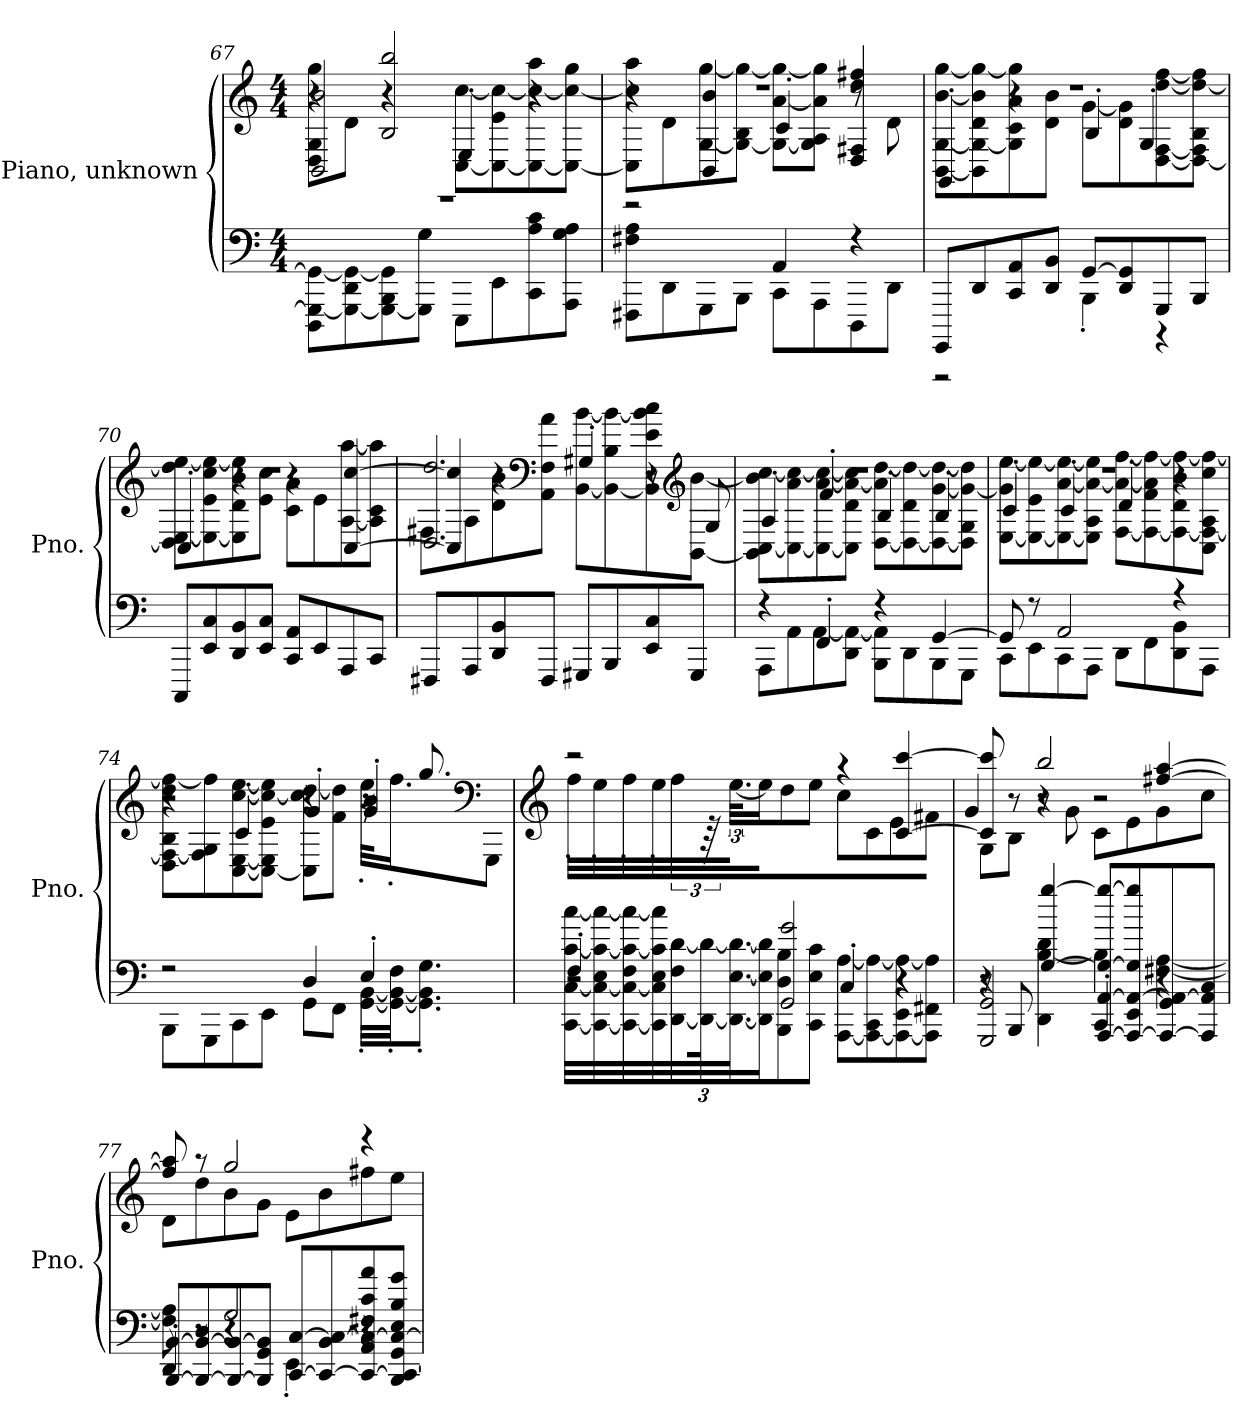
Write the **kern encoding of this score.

**kern	**kern
*part1	*part1
*staff2	*staff1
*I"Piano, unknown	*
*I'Pno.	*
*clefF4	*clefG2
*k[]	*k[]
*M4/4	*M4/4
=67	=67
*^	*^
*	*	*	*^
1r	8DDD\ 8GGG\_ 8GG\_L	4r	8D\ 8G\ 8gg\L	2BB/ 2b/
.	8GGG\_ 8DD\ 8GG\_	.	8d\J	.
.	8GGG\_ 8BBB\ 8GG\]	2B/ 2bb/	4r	.
.	8GGG\] 8G\J	.	.	.
.	8EEE\L	.	[8C\ [8cc\L	4E'/
.	8EE\	.	8C\_ 8e\ 8cc\_	.
.	8CC\ 8A\ 8c\	4r	8C\_ 8cc\_ 8aa\	4r
.	8AAA\ 8G\ 8A\J	.	8C\_ 8cc\_ 8gg\J	.
=68	=68	=68	=68	=68
2r	8FFF#X\ 8F#X\ 8A\L	1r	8C\] 8cc\] 8aa\L	4r
.	8DD\	.	8d\	.
.	8GGG\	.	[8G\ [8gg\	4BB/ 4b/
.	8BBB\J	.	8G\_ 8B\ 8gg\_J	.
4AA/	8CC\L	.	8G\_ [8a\ 8gg\_L	4c'/
.	8AAA\	.	8G\] 8A\ 8a\] 8gg\]J	.
4r	8DDD\	.	8r	4D/ 4F#X/ 4dd/ 4ff#X/
.	8DD\J	.	8d\	.
!!LO:LB:g=z	!!	!!
=69	=69	=69	=69	=69
8GGGG/L	2r	1r	[8BB\ [8G\ [8b\ [8gg\L	4GG'/
8DD/	.	.	8BB\] 8G\_ 8d\ 8b\] 8gg\_	.
8CC/ 8AA/	.	.	8G\] 8c\ 8a\ 8gg\]	4r
8DD/ 8BB/J	.	.	8d\ 8b\J	.
[8GG/L	4BBB'\	.	[8g\L	4B'/
8DD/ 8GG/]	.	.	8d\ 8g\]	.
8GGG/	4r	.	[8D\ [8F\ [8dd\ [8ff\	4G'/
8BBB/J	.	.	8D\_ 8F\] 8B\ 8dd\_ 8ff\]J	.
*v	*v	*	*	*
=70	=70	=70	=70
8CCC/L	1r	8D\] [8E\ 8dd\] [8ee\L	4C'/
8EE/ 8C/	.	8E\_ 8e\ 8cc\ 8ee\_	.
8DD/ 8BB/	.	8E\] 8d\ 8b\ 8ee\]	4r
8EE/ 8C/J	.	8e\ 8cc\J	.
8CC/ 8AA/L	.	8c\ 8a\L	4r
8EE/	.	8e\	.
8AAA/	.	[8A\ [8aa\	[4C/ [4cc/
8CC/J	.	8A\] 8c\ 8aa\]J	.
=71	=71	=71	=71
8FFF#X/L	2.D/ 2.dd/	8F#X\L	4C/] 4cc/]
8AAA/	.	8A\	.
8DD/ 8BB/	.	8d\ 8b\	4r
*	*clefF4	*	*
8FFF#/J	.	8AA\ 8F#\ 8a\J	.
8GGG#X/L	.	[8BB\ [8b\L	4G#X'/
8BBB/	.	8BB\_ 8B\ 8b\_	.
8EE/ 8C/	4r	8BB\] 8e\ 8b\] 8cc\	8r
*	*clefG2	*	*
8GGG#/J	.	[8BB\ [8b\J	8G#/
!!LO:LB:g=z	!!	!!
=72	=72	=72	=72
*^	*	*	*
4r	8AAA\L	1r	8BB\] [8C\ 8b\] [8cc\L	4A'/
.	8AA\	.	8C\_ 8a\ 8cc\_	.
4FF'/	[8AA\	.	8C\_ [8a\ 8cc\_	4f'/
.	8DD\ 8AA\_J	.	8C\] 8d\ 8a\_ 8cc\]J	.
4r	8BBB\ 8AA\]L	.	[8D\ 8a\] [8dd\L	4B'/
.	8DD\	.	8D\_ 8d\ 8dd\_	.
[4GG/	8BBB\	.	8D\_ [8g\ 8dd\_	4B'/
.	8GGG\J	.	8D\] 8G\ 8g\_ 8dd\]J	.
=73	=73	=73	=73	=73
8GG/]	8CC\L	1r	[8E\ 8g\] [8ee\L	4c'/
8r	8EE\	.	8E\_ 8e\ 8ee\_	.
2AA/	8CC\	.	8E\_ [8a\ 8ee\_	4c'/
.	8AAA\J	.	8E\] 8A\ 8a\_ 8ee\]J	.
.	8DD\L	.	[8F\ 8a\_ [8ff\L	4d'/
.	8FF\	.	8F\_ 8f\ 8a\] 8ff\_	.
4r	8DD\ 8BB\	.	8F\_ 8d\ 8b\ 8ff\_	4r
.	8AAA\J	.	8C\ 8F\_ 8A\ 8cc\ 8ff\_J	.
!!LO:LB:g=z	!!	!!
=74	=74	=74	=74	=74
2r	8BBB\L	2r	8D\ 8F\_ 8B\ 8dd\ 8ff\_L	4r
.	8GGG\	.	8F\] 8G\ 8ff\]	.
.	8CC\	.	[8C\ [8E\ [8cc\ [8ee\	4c'/
.	8EE\J	.	8C\_ 8E\] 8e\ 8cc\_ 8ee\]J	.
4D/	8GG\L	4r	8C\] 8cc\] [8dd\L	4g'/
.	8FF\J	.	8f\ 8dd\]J	.
4E'/	[32GG\' [32BB\'LLL	16r	32ee'\KLL	4g/' 4b/'
.	32GG\_' 32BB\_' 32F\'JJ	.	16.ff'\J	.
.	8.GG\]' 8.BB\]' 8.G\'J	8.gg/	.	.
*	*	*clefF4	*	*
.	.	.	8GGG\J	.
*v	*v	*	*	*
*	*v	*v	*v
=75	=75
*	*clefG2
*^	*^
*	*^	*	*
4F'/	[32CC\ [32C\ [32c\ [32cc\LLL	2r	2r	32ff'\LLL
.	32CC\_ 32C\_ 32E\ 32c\_ 32cc\_	.	.	32ee'\
.	32CC\_ 32C\_ 32F\ 32c\_ 32cc\_	.	.	32ff'\
.	32CC\] 32C\] 32E\ 32c\] 32cc\]	.	.	32ee'\
*	*Xbrackettup	*	*	*
.	[48DD\ 48F\ [48d\	.	.	48ff\JJJ
.	96DD\_ 96d\_K	.	.	96r
.	48.DD\_ [48.E\ 48.d\_J	.	.	[48.ee\KLL
.	16DD\] 16E\] 16d\]J	.	.	16ee\J]
2GG/ 2g/	8BBB\ 8D\ 8B\	.	.	8dd\
.	8CC\ 8E\ 8c\J	.	.	8ee\J
.	[8AAA\ [8A\L	4C'/	4r	8cc\L
.	8AAA\_ 8CC\ 8A\_	.	.	8c\
4r	8AAA\_ 8EE\ 8A\_	4r	[4c/ [4ccc/	8e\
.	8AAA\] 8FF#X\ 8A\]J	.	.	8f#X\J
!!LO:LB:g=z
=76	=76	=76	=76	=76
*	*	*	*	*^
2GGG/ 2GG/	4r	8r	8c/] 8ccc/]	8G\L	4g/
.	.	8BBB/	8r	8B\J	.
.	4DD\ [4B\ 4d\	[4G/ [4gg/	2bb/	8r	4r
.	.	.	.	8g\	.
4CC'/	4B\]	[8AAA/ [8AA/ 8G/_ 8gg/_L	.	8c\L	2r
.	.	8AAA/_ 8EE/ 8AA/_ 8G/] 8gg/]	.	8e\	.
4r	[4F#X\ [4A\	8AAA/_ 8GG/ 8AA/_	[4ff#X/ [4aa/	8g\	.
.	.	8AAA/] 8AA/] 8C/J	.	8cc\J	.
*	*	*	*	*v	*v
=77	=77	=77	=77	=77
4DD'/	8F#\] 8A\]	[8BBB/ [8BB/L	8ff#/] 8aa/]	8d\L
.	8r	8BBB/_ 8BB/_ 8D/	8r	8dd\
2G/	4r	8BBB/_ 8BB/_	2gg/	8b\
.	.	8BBB/] 8GG/ 8BB/]J	.	8g\J
.	4EE'\	[8CC/ [8C/L	.	8e\L
.	.	8CC/_ 8BB/ 8C/_	.	8b\
4r	4r	8CC/_ 8AA/ 8C/_ 8F#X/ 8c/ 8a/	4r	8ff#X\
.	.	8BBB/ 8CC/_ 8GG/ 8C/_ 8E/ 8B/ 8g/J	.	8ee\J
*v	*v	*v	*	*
*	*v	*v
=	=
*-	*-
